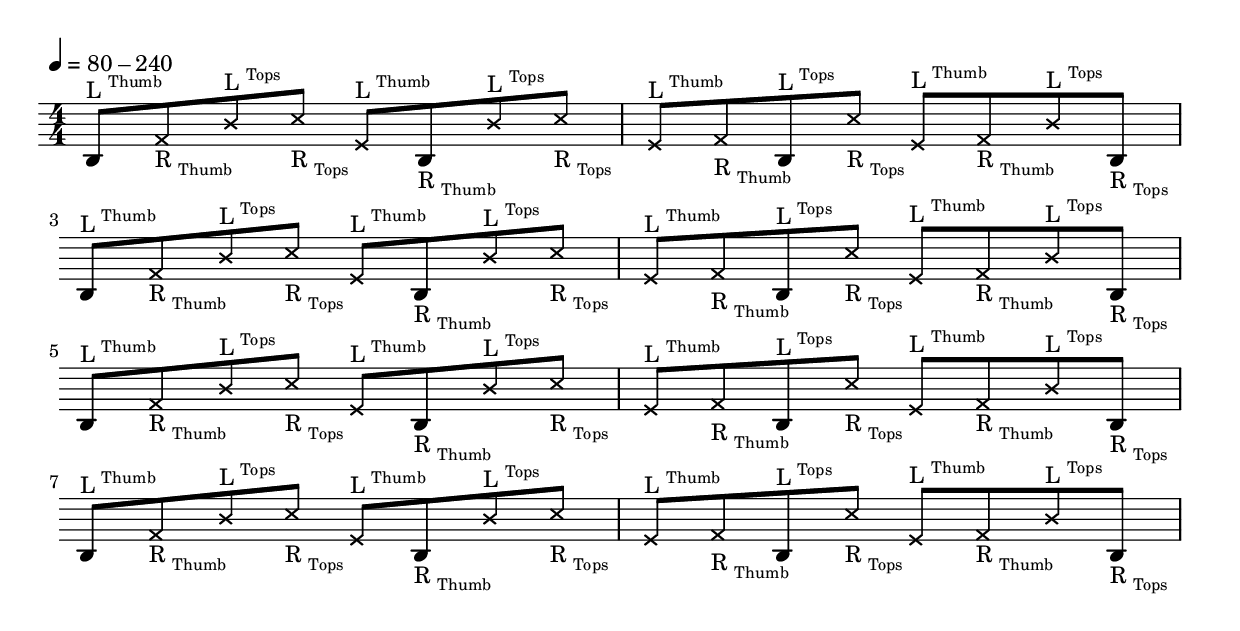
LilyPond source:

\version "2.24.1"
\include "../../global.ly"

\layout {
  indent = -3.5
}

\relative {
  \defaultScoreSettings
  \tempo 4 = 80 - 240
  \time 4/4

  \rimNote

  \repeat unfold 4 {
    \once \defaultNote  b8^\LThumbTop                    f'_\RThumbBtm                     b^\LTopsTop                     c_\RTopsBtm 
                       e,8^\LThumbTop \once \defaultNote  b_\RThumbBtm                    b'^\LTopsTop                     c_\RTopsBtm 
                       e,8^\LThumbTop                     f_\RThumbBtm \once \defaultNote b,^\LTopsTop                    c'_\RTopsBtm 
                       e,8^\LThumbTop                     f_\RThumbBtm                     b^\LTopsTop \once \defaultNote b,_\RTopsBtm 
    \break
  }

  \resetNoteHead
}